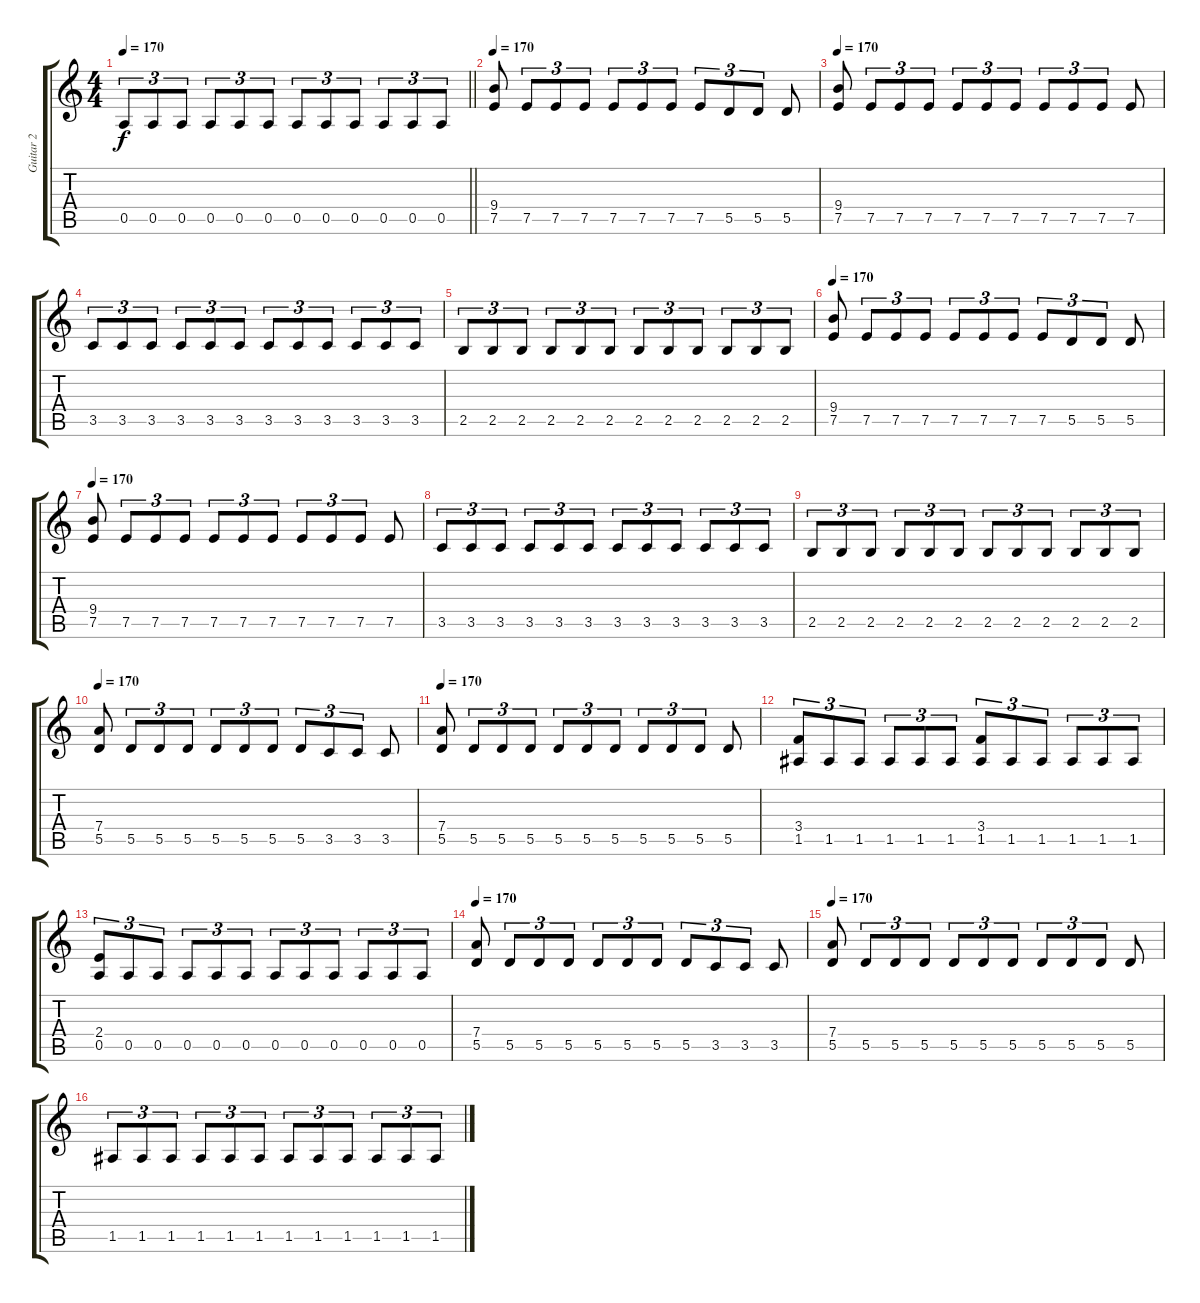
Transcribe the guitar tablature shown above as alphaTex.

\track ("Guitar 2" "Guitar 2") {instrument distortionguitar}
\staff {score tabs}
\tuning (E4 B3 G3 D3 A2 E2) {hide}
\ts (4 4)
\tempo 170
\clef g2
\barLineRight lightlight
\ks c
0.5.8{tu (3 2) dy f} 0.5.8{tu (3 2)} 0.5.8{tu (3 2)} 0.5.8{tu (3 2)} 0.5.8{tu (3 2)} 0.5.8{tu (3 2)} 0.5.8{tu (3 2)} 0.5.8{tu (3 2)} 0.5.8{tu (3 2)} 0.5.8{tu (3 2)} 0.5.8{tu (3 2)} 0.5.8{tu (3 2)} |
\tempo 170
(9.4 7.5).8 7.5.8{tu (3 2)} 7.5.8{tu (3 2)} 7.5.8{tu (3 2)} 7.5.8{tu (3 2)} 7.5.8{tu (3 2)} 7.5.8{tu (3 2)} 7.5.8{tu (3 2)} 5.5.8{tu (3 2)} 5.5.8{tu (3 2)} 5.5.8 |
\tempo 170
(9.4 7.5).8 7.5.8{tu (3 2)} 7.5.8{tu (3 2)} 7.5.8{tu (3 2)} 7.5.8{tu (3 2)} 7.5.8{tu (3 2)} 7.5.8{tu (3 2)} 7.5.8{tu (3 2)} 7.5.8{tu (3 2)} 7.5.8{tu (3 2)} 7.5.8 |
3.5.8{tu (3 2)} 3.5.8{tu (3 2)} 3.5.8{tu (3 2)} 3.5.8{tu (3 2)} 3.5.8{tu (3 2)} 3.5.8{tu (3 2)} 3.5.8{tu (3 2)} 3.5.8{tu (3 2)} 3.5.8{tu (3 2)} 3.5.8{tu (3 2)} 3.5.8{tu (3 2)} 3.5.8{tu (3 2)} |
2.5.8{tu (3 2)} 2.5.8{tu (3 2)} 2.5.8{tu (3 2)} 2.5.8{tu (3 2)} 2.5.8{tu (3 2)} 2.5.8{tu (3 2)} 2.5.8{tu (3 2)} 2.5.8{tu (3 2)} 2.5.8{tu (3 2)} 2.5.8{tu (3 2)} 2.5.8{tu (3 2)} 2.5.8{tu (3 2)} |
\tempo 170
(9.4 7.5).8 7.5.8{tu (3 2)} 7.5.8{tu (3 2)} 7.5.8{tu (3 2)} 7.5.8{tu (3 2)} 7.5.8{tu (3 2)} 7.5.8{tu (3 2)} 7.5.8{tu (3 2)} 5.5.8{tu (3 2)} 5.5.8{tu (3 2)} 5.5.8 |
\tempo 170
(9.4 7.5).8 7.5.8{tu (3 2)} 7.5.8{tu (3 2)} 7.5.8{tu (3 2)} 7.5.8{tu (3 2)} 7.5.8{tu (3 2)} 7.5.8{tu (3 2)} 7.5.8{tu (3 2)} 7.5.8{tu (3 2)} 7.5.8{tu (3 2)} 7.5.8 |
3.5.8{tu (3 2)} 3.5.8{tu (3 2)} 3.5.8{tu (3 2)} 3.5.8{tu (3 2)} 3.5.8{tu (3 2)} 3.5.8{tu (3 2)} 3.5.8{tu (3 2)} 3.5.8{tu (3 2)} 3.5.8{tu (3 2)} 3.5.8{tu (3 2)} 3.5.8{tu (3 2)} 3.5.8{tu (3 2)} |
2.5.8{tu (3 2)} 2.5.8{tu (3 2)} 2.5.8{tu (3 2)} 2.5.8{tu (3 2)} 2.5.8{tu (3 2)} 2.5.8{tu (3 2)} 2.5.8{tu (3 2)} 2.5.8{tu (3 2)} 2.5.8{tu (3 2)} 2.5.8{tu (3 2)} 2.5.8{tu (3 2)} 2.5.8{tu (3 2)} |
\tempo 170
(7.4 5.5).8 5.5.8{tu (3 2)} 5.5.8{tu (3 2)} 5.5.8{tu (3 2)} 5.5.8{tu (3 2)} 5.5.8{tu (3 2)} 5.5.8{tu (3 2)} 5.5.8{tu (3 2)} 3.5.8{tu (3 2)} 3.5.8{tu (3 2)} 3.5.8 |
\tempo 170
(7.4 5.5).8 5.5.8{tu (3 2)} 5.5.8{tu (3 2)} 5.5.8{tu (3 2)} 5.5.8{tu (3 2)} 5.5.8{tu (3 2)} 5.5.8{tu (3 2)} 5.5.8{tu (3 2)} 5.5.8{tu (3 2)} 5.5.8{tu (3 2)} 5.5.8 |
(3.4 1.5).8{tu (3 2)} 1.5.8{tu (3 2)} 1.5.8{tu (3 2)} 1.5.8{tu (3 2)} 1.5.8{tu (3 2)} 1.5.8{tu (3 2)} (3.4 1.5).8{tu (3 2)} 1.5.8{tu (3 2)} 1.5.8{tu (3 2)} 1.5.8{tu (3 2)} 1.5.8{tu (3 2)} 1.5.8{tu (3 2)} |
(2.4 0.5).8{tu (3 2)} 0.5.8{tu (3 2)} 0.5.8{tu (3 2)} 0.5.8{tu (3 2)} 0.5.8{tu (3 2)} 0.5.8{tu (3 2)} 0.5.8{tu (3 2)} 0.5.8{tu (3 2)} 0.5.8{tu (3 2)} 0.5.8{tu (3 2)} 0.5.8{tu (3 2)} 0.5.8{tu (3 2)} |
\tempo 170
(7.4 5.5).8 5.5.8{tu (3 2)} 5.5.8{tu (3 2)} 5.5.8{tu (3 2)} 5.5.8{tu (3 2)} 5.5.8{tu (3 2)} 5.5.8{tu (3 2)} 5.5.8{tu (3 2)} 3.5.8{tu (3 2)} 3.5.8{tu (3 2)} 3.5.8 |
\tempo 170
(7.4 5.5).8 5.5.8{tu (3 2)} 5.5.8{tu (3 2)} 5.5.8{tu (3 2)} 5.5.8{tu (3 2)} 5.5.8{tu (3 2)} 5.5.8{tu (3 2)} 5.5.8{tu (3 2)} 5.5.8{tu (3 2)} 5.5.8{tu (3 2)} 5.5.8 |
1.5.8{tu (3 2)} 1.5.8{tu (3 2)} 1.5.8{tu (3 2)} 1.5.8{tu (3 2)} 1.5.8{tu (3 2)} 1.5.8{tu (3 2)} 1.5.8{tu (3 2)} 1.5.8{tu (3 2)} 1.5.8{tu (3 2)} 1.5.8{tu (3 2)} 1.5.8{tu (3 2)} 1.5.8{tu (3 2)}
